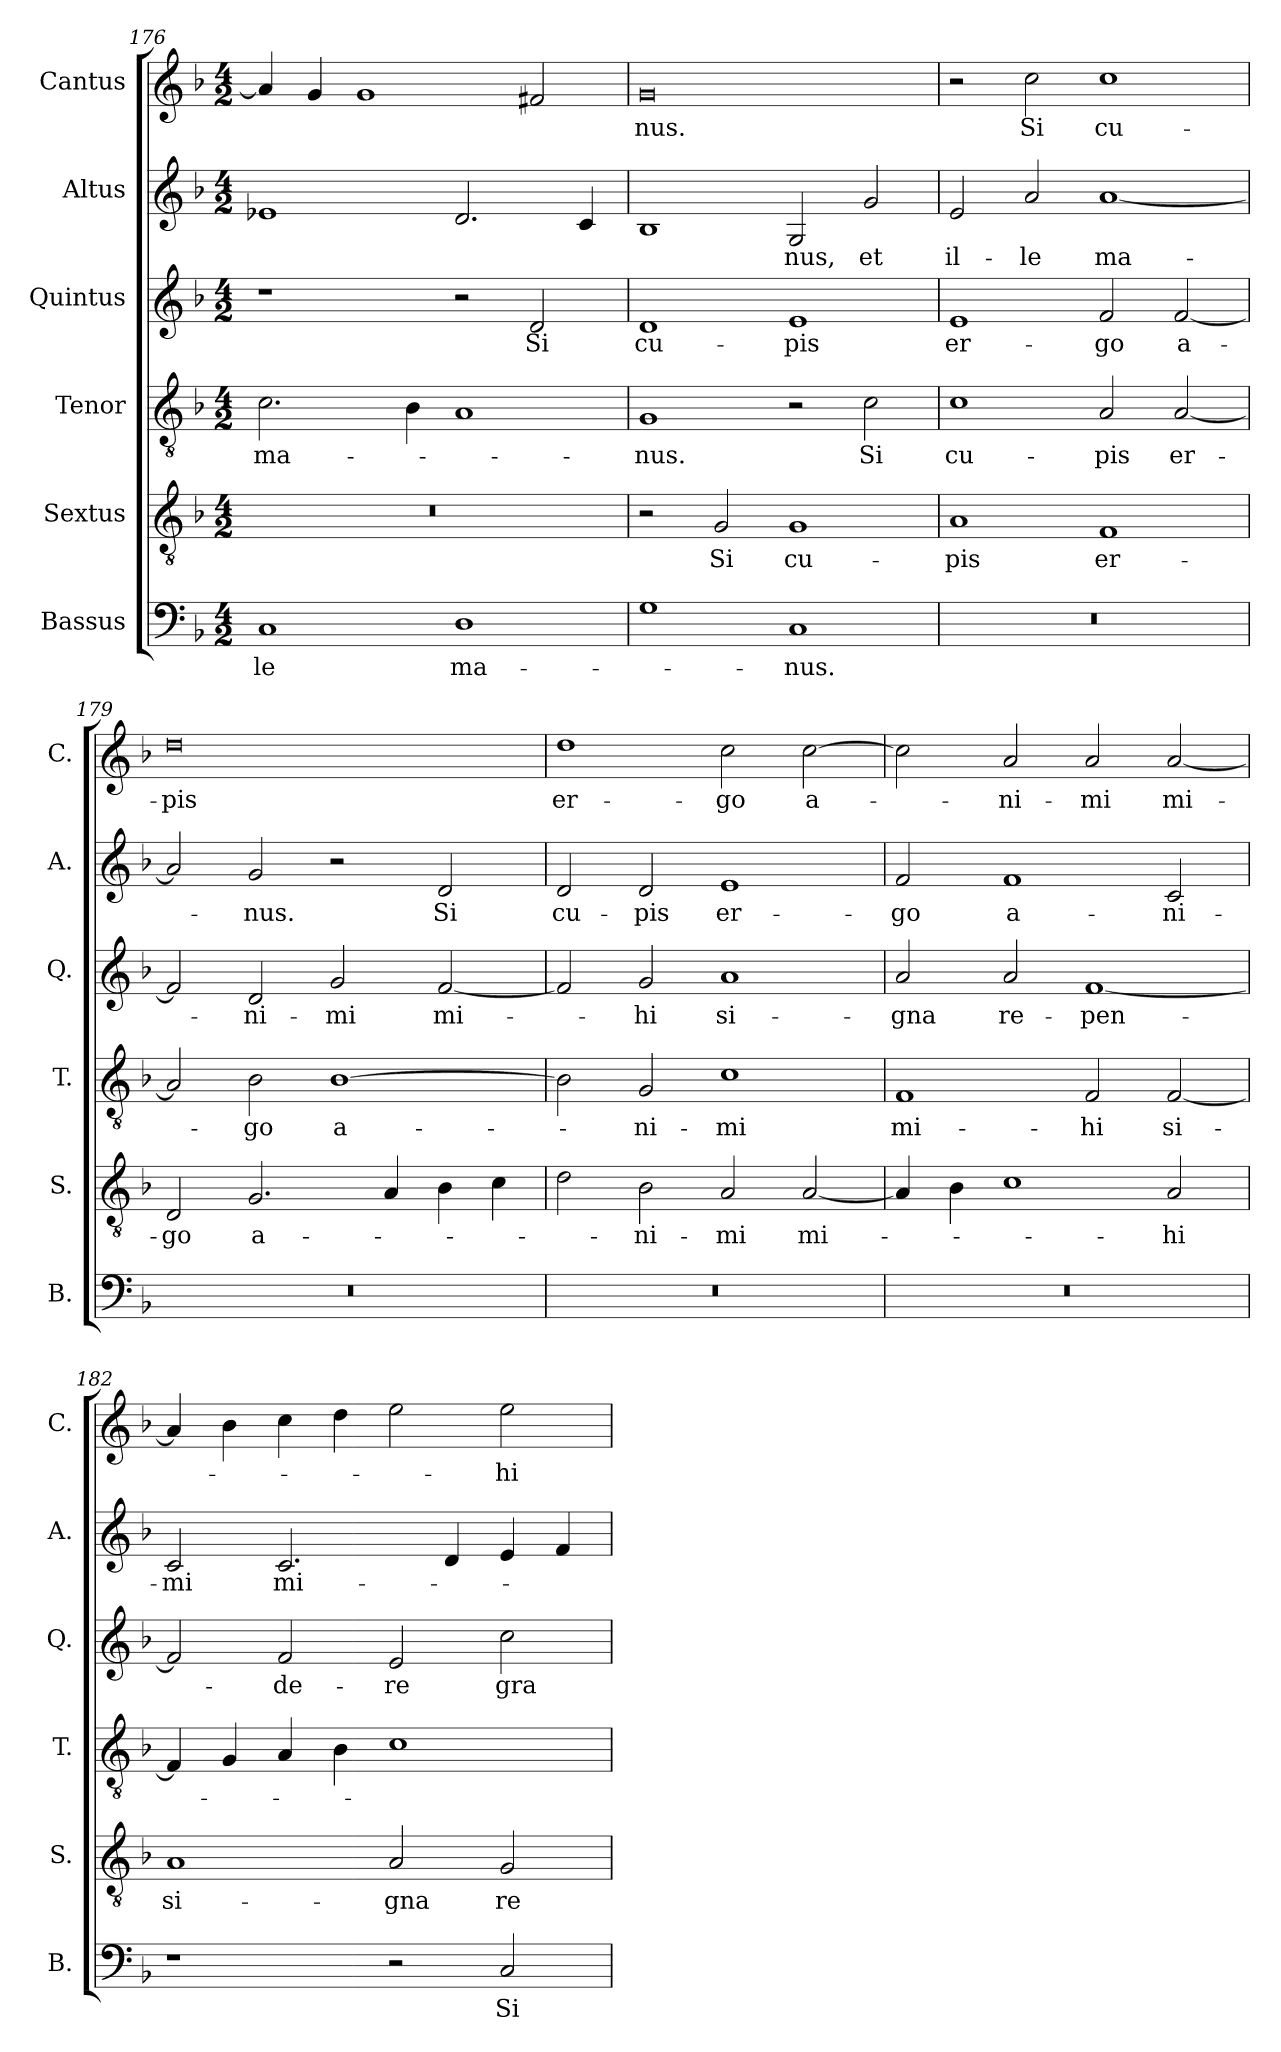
**kern	**text	**kern	**text	**kern	**text	**kern	**text	**kern	**text	**kern	**text
*part6	*part6	*part5	*part5	*part4	*part4	*part3	*part3	*part2	*part2	*part1	*part1
*staff6	*staff6	*staff5	*staff5	*staff4	*staff4	*staff3	*staff3	*staff2	*staff2	*staff1	*staff1
*I"Bassus	*	*I"Sextus	*	*I"Tenor	*	*I"Quintus	*	*I"Altus	*	*I"Cantus	*
*I'B.	*	*I'S.	*	*I'T.	*	*I'Q.	*	*I'A.	*	*I'C.	*
!!LO:LB:g=z
*clefF4	*	*clefGv2	*	*clefGv2	*	*clefG2	*	*clefG2	*	*clefG2	*
*k[b-]	*	*k[b-]	*	*k[b-]	*	*k[b-]	*	*k[b-]	*	*k[b-]	*
*M4/2	*	*M4/2	*	*M4/2	*	*M4/2	*	*M4/2	*	*M4/2	*
=176	=176	=176	=176	=176	=176	=176	=176	=176	=176	=176	=176
!	!LO:LY:b	!	!	!	!LO:LY:b	!	!	!	!	!	!
1C	-le	0r	.	2.c\	ma-	1r	.	1e-X	.	4a/]	.
.	.	.	.	.	.	.	.	.	.	4g/	.
.	.	.	.	.	.	.	.	.	.	1g	.
.	.	.	.	4B-\	.	.	.	.	.	.	.
!	!LO:LY:b	!	!	!	!	!	!	!	!	!	!
1D	ma-	.	.	1A	.	2r	.	2.d/	.	.	.
!	!	!	!	!	!	!	!LO:LY:b	!	!	!	!
.	.	.	.	.	.	2d/	Si	.	.	2f#X/	.
.	.	.	.	.	.	.	.	4c/	.	.	.
=177	=177	=177	=177	=177	=177	=177	=177	=177	=177	=177	=177
!	!	!	!	!	!LO:LY:b	!	!LO:LY:b	!	!	!	!LO:LY:b
1G	.	2r	.	1G	-nus.	1d	cu-	1B-	.	0g	-nus.
!	!	!	!LO:LY:b	!	!	!	!	!	!	!	!
.	.	2G/	Si	.	.	.	.	.	.	.	.
!	!LO:LY:b	!	!LO:LY:b	!	!	!	!LO:LY:b	!	!LO:LY:b	!	!
1C	-nus.	1G	cu-	2r	.	1e	-pis	2G/	-nus,	.	.
!	!	!	!	!	!LO:LY:b	!	!	!	!LO:LY:b	!	!
.	.	.	.	2c\	Si	.	.	2g/	et	.	.
=178	=178	=178	=178	=178	=178	=178	=178	=178	=178	=178	=178
!	!	!	!LO:LY:b	!	!LO:LY:b	!	!LO:LY:b	!	!LO:LY:b	!	!
0r	.	1A	-pis	1c	cu-	1e	er-	2e/	il-	2r	.
!	!	!	!	!	!	!	!	!	!LO:LY:b	!	!LO:LY:b
.	.	.	.	.	.	.	.	2a/	-le	2cc\	Si
!	!	!	!LO:LY:b	!	!LO:LY:b	!	!LO:LY:b	!	!LO:LY:b	!	!LO:LY:b
.	.	1F	er-	2A/	-pis	2f/	-go	[1a	ma-	1cc	cu-
!	!	!	!	!	!LO:LY:b	!	!LO:LY:b	!	!	!	!
.	.	.	.	[2A/	er-	[2f/	a-	.	.	.	.
=179	=179	=179	=179	=179	=179	=179	=179	=179	=179	=179	=179
!	!	!	!LO:LY:b	!	!	!	!	!	!	!	!LO:LY:b
0r	.	2D/	-go	2A/]	.	2f/]	.	2a/]	.	0dd	-pis
!	!	!	!LO:LY:b	!	!LO:LY:b	!	!LO:LY:b	!	!LO:LY:b	!	!
.	.	2.G/	a-	2B-\	-go	2d/	-ni-	2g/	-nus.	.	.
!	!	!	!	!	!LO:LY:b	!	!LO:LY:b	!	!	!	!
.	.	.	.	[1B-	a-	2g/	-mi	2r	.	.	.
.	.	4A/	.	.	.	.	.	.	.	.	.
!	!	!	!	!	!	!	!LO:LY:b	!	!LO:LY:b	!	!
.	.	4B-\	.	.	.	[2f/	mi-	2d/	Si	.	.
.	.	4c\	.	.	.	.	.	.	.	.	.
=180	=180	=180	=180	=180	=180	=180	=180	=180	=180	=180	=180
!	!	!	!	!	!	!	!	!	!LO:LY:b	!	!LO:LY:b
0r	.	2d\	.	2B-\]	.	2f/]	.	2d/	cu-	1dd	er-
!	!	!	!LO:LY:b	!	!LO:LY:b	!	!LO:LY:b	!	!LO:LY:b	!	!
.	.	2B-\	-ni-	2G/	-ni-	2g/	-hi	2d/	-pis	.	.
!	!	!	!LO:LY:b	!	!LO:LY:b	!	!LO:LY:b	!	!LO:LY:b	!	!LO:LY:b
.	.	2A/	-mi	1c	-mi	1a	si-	1e	er-	2cc\	-go
!	!	!	!LO:LY:b	!	!	!	!	!	!	!	!LO:LY:b
.	.	[2A/	mi-	.	.	.	.	.	.	[2cc\	a-
=181	=181	=181	=181	=181	=181	=181	=181	=181	=181	=181	=181
!	!	!	!	!	!LO:LY:b	!	!LO:LY:b	!	!LO:LY:b	!	!
0r	.	4A/]	.	1F	mi-	2a/	-gna	2f/	-go	2cc\]	.
.	.	4B-\	.	.	.	.	.	.	.	.	.
!	!	!	!	!	!	!	!LO:LY:b	!	!LO:LY:b	!	!LO:LY:b
.	.	1c	.	.	.	2a/	re-	1f	a-	2a/	-ni-
!	!	!	!	!	!LO:LY:b	!	!LO:LY:b	!	!	!	!LO:LY:b
.	.	.	.	2F/	-hi	[1f	-pen-	.	.	2a/	-mi
!	!	!	!LO:LY:b	!	!LO:LY:b	!	!	!	!LO:LY:b	!	!LO:LY:b
.	.	2A/	-hi	[2F/	si-	.	.	2c/	-ni-	[2a/	mi-
=182	=182	=182	=182	=182	=182	=182	=182	=182	=182	=182	=182
!	!	!	!LO:LY:b	!	!	!	!	!	!LO:LY:b	!	!
1r	.	1A	si-	4F/]	.	2f/]	.	2c/	-mi	4a/]	.
.	.	.	.	4G/	.	.	.	.	.	4b-\	.
!	!	!	!	!	!	!	!LO:LY:b	!	!LO:LY:b	!	!
.	.	.	.	4A/	.	2f/	-de-	2.c/	mi-	4cc\	.
.	.	.	.	4B-\	.	.	.	.	.	4dd\	.
!	!	!	!LO:LY:b	!	!	!	!LO:LY:b	!	!	!	!
2r	.	2A/	-gna	1c	.	2e/	-re	.	.	2ee\	.
.	.	.	.	.	.	.	.	4d/	.	.	.
!	!LO:LY:b	!	!LO:LY:b	!	!	!	!LO:LY:b	!	!	!	!LO:LY:b
2C/	Si	2G/	re-	.	.	2cc\	gra-	4e/	.	2ee\	-hi
.	.	.	.	.	.	.	.	4f/	.	.	.
=	=	=	=	=	=	=	=	=	=	=	=
*-	*-	*-	*-	*-	*-	*-	*-	*-	*-	*-	*-
